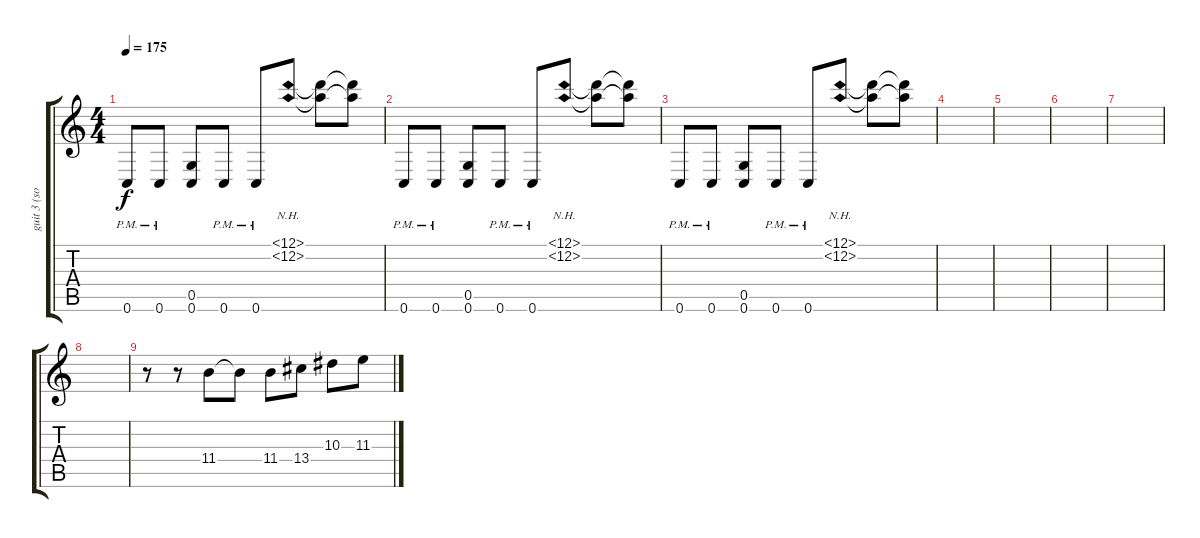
\track ("guit 3 (solo complémentaires)" "guit 3 (so") {instrument overdrivenguitar}
\staff {score tabs}
\tuning (D4 A3 F3 C3 G2 C2) {hide}
\ts (4 4)
\tempo 175
\clef g2
\ks c
0.6{pm}.8{dy f} 0.6{pm}.8 (0.5 0.6).8 0.6{pm}.8 0.6{pm}.8 (12.1{nh} 12.2{nh}).8 (12.1{t} 12.2{t}).8 (12.1{t} 12.2{t}).8 |
0.6{pm}.8 0.6{pm}.8 (0.5 0.6).8 0.6{pm}.8 0.6{pm}.8 (12.1{nh} 12.2{nh}).8 (12.1{t} 12.2{t}).8 (12.1{t} 12.2{t}).8 |
0.6{pm}.8 0.6{pm}.8 (0.5 0.6).8 0.6{pm}.8 0.6{pm}.8 (12.1{nh} 12.2{nh}).8 (12.1{t} 12.2{t}).8 (12.1{t} 12.2{t}).8 |
|
|
|
|
|
r.8 r.8 11.4.8 11.4{t}.8 11.4.8 13.4.8 10.3.8 11.3.8
